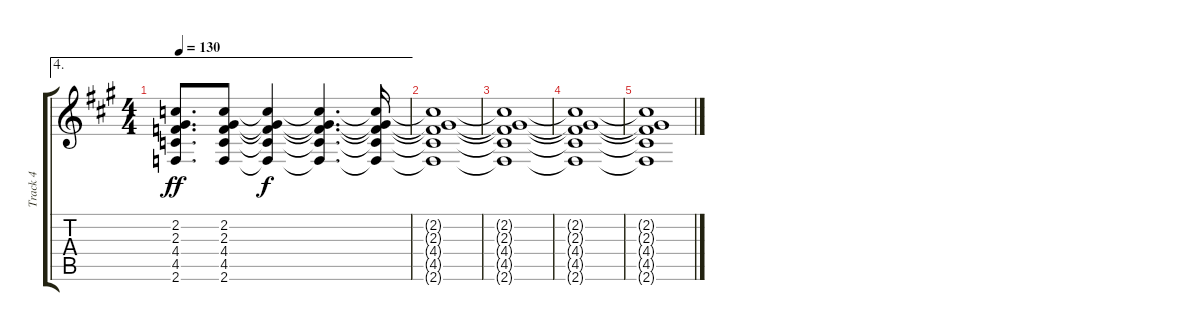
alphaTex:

\track ("Track 4" "Track 4") {instrument overdrivenguitar}
\staff {score tabs}
\tuning (Eb4 Bb3 Gb3 Db3 Ab2 Eb2) {hide}
\ae 4
\ts (4 4)
\tempo 130
\clef g2
\ks a
(2.2 2.3 4.4 4.5 2.6).8{d dy ff instrument overdrivenguitar} (2.2 2.3 4.4 4.5 2.6).8 (2.2{t} 2.3{t} 4.4{t} 4.5{t} 2.6{t}).4{dy f} (2.2{t} 2.3{t} 4.4{t} 4.5{t} 2.6{t}).4{d} (2.2{t} 2.3{t} 4.4{t} 4.5{t} 2.6{t}).16 |
(2.2{t} 2.3{t} 4.4{t} 4.5{t} 2.6{t}).1 |
(2.2{t} 2.3{t} 4.4{t} 4.5{t} 2.6{t}).1 |
(2.2{t} 2.3{t} 4.4{t} 4.5{t} 2.6{t}).1 |
(2.2{t} 2.3{t} 4.4{t} 4.5{t} 2.6{t}).1
